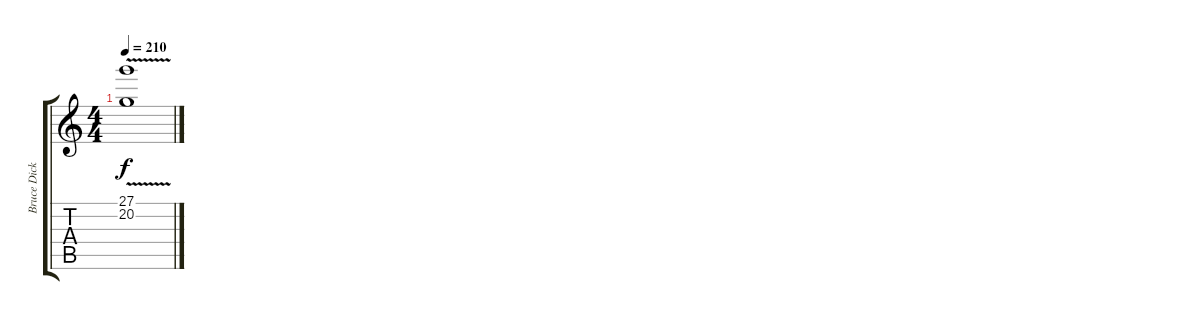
\track ("Bruce Dickinson" "Bruce Dick") {instrument viola}
\staff {score tabs}
\tuning (E4 B3 G3 D3 A2 E2) {hide}
\ts (4 4)
\tempo 210
\clef g2
\ks c
(27.1{v t} 20.2{v t}).1{dy f}
